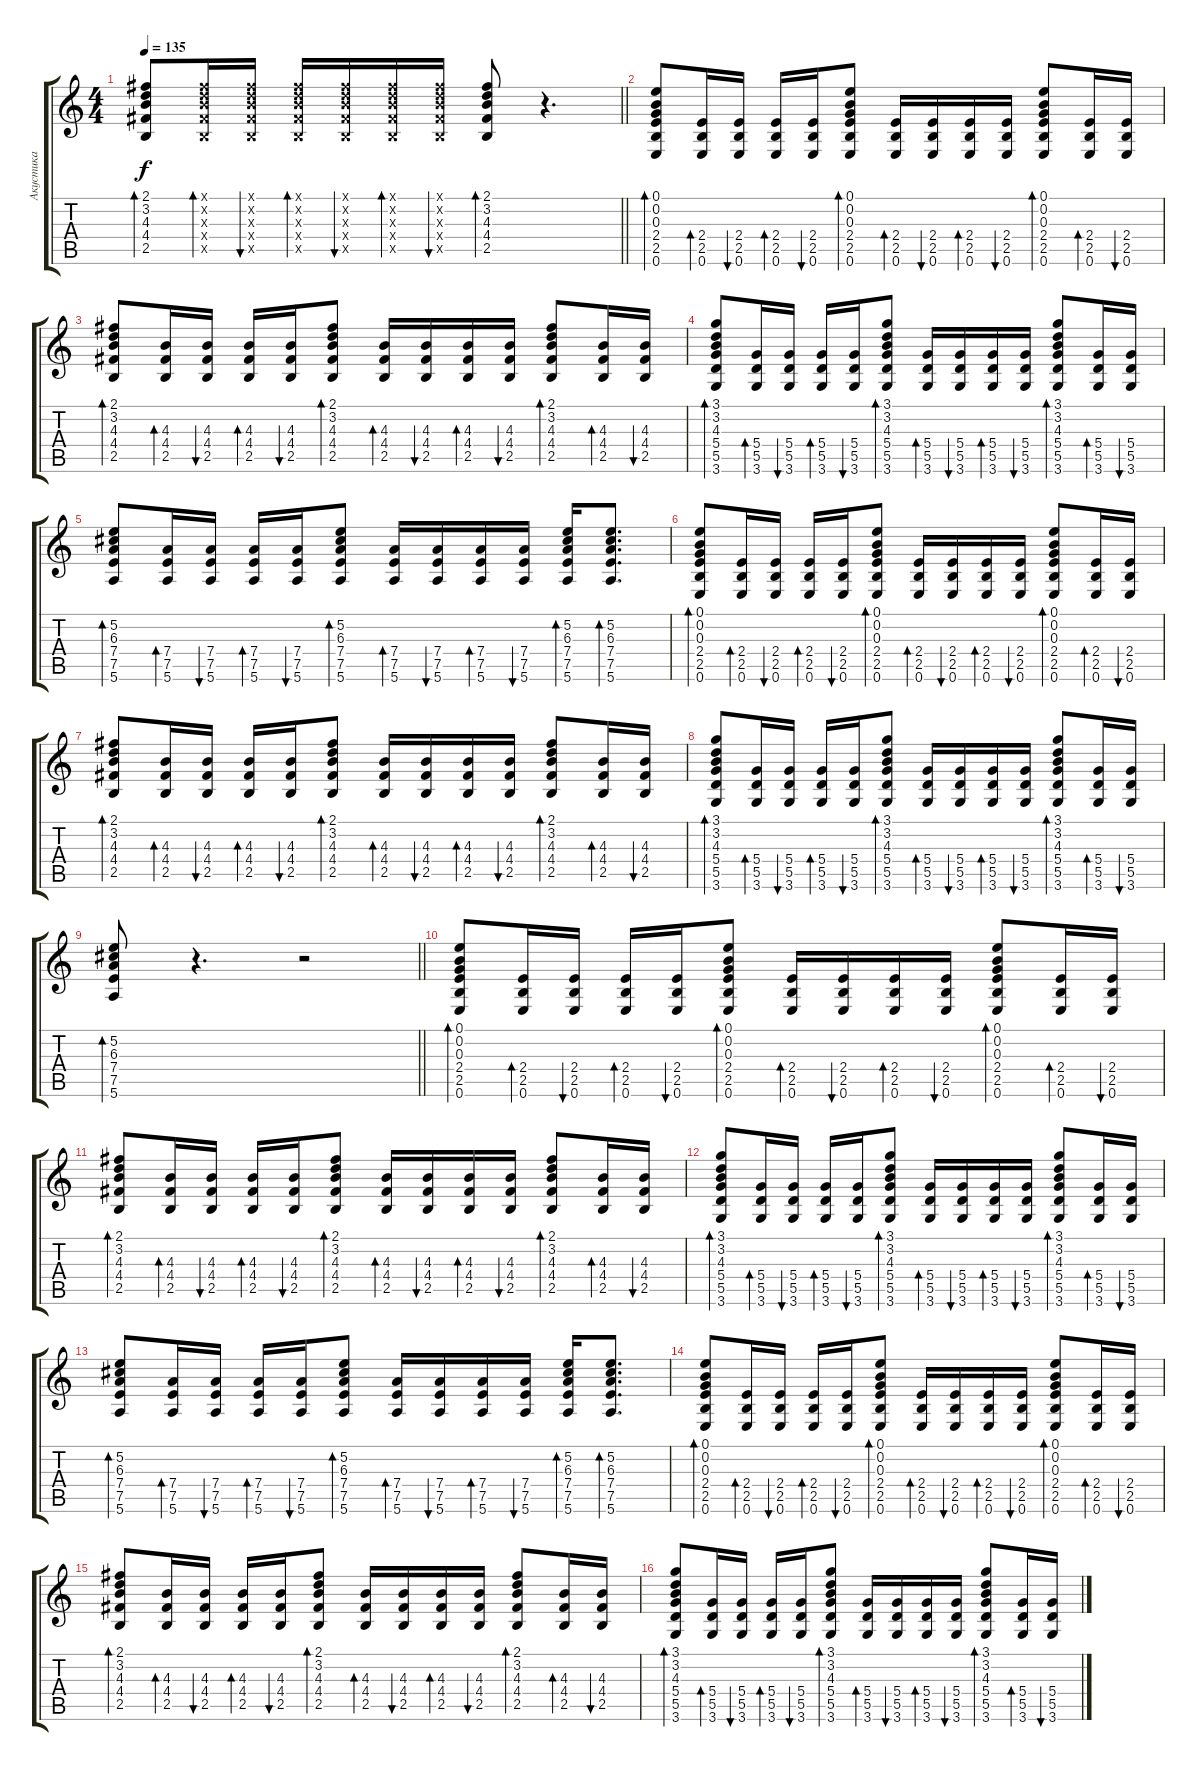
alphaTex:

\track ("Акустика" "Акустика") {instrument acousticguitarsteel}
\staff {score tabs}
\tuning (E4 B3 G3 D3 A2 E2) {hide}
\ts (4 4)
\tempo 135
\clef g2
\barLineRight lightlight
\ks c
(2.1 3.2 4.3 4.4 2.5).8{bd 30 dy f} (2.1{x} 3.2{x} 4.3{x} 4.4{x} 2.5{x}).16{bd 30} (2.1{x} 3.2{x} 4.3{x} 4.4{x} 2.5{x}).16{bu 30} (2.1{x} 3.2{x} 4.3{x} 4.4{x} 2.5{x}).16{bd 30} (2.1{x} 3.2{x} 4.3{x} 4.4{x} 2.5{x}).16{bu 30} (2.1{x} 3.2{x} 4.3{x} 4.4{x} 2.5{x}).16{bd 30} (2.1{x} 3.2{x} 4.3{x} 4.4{x} 2.5{x}).16{bu 30} (2.1 3.2 4.3 4.4 2.5).8{bd 30} r.4{d} |
(0.1 0.2 0.3 2.4 2.5 0.6).8{bd 30} (2.4 2.5 0.6).16{bd 30} (2.4 2.5 0.6).16{bu 30} (2.4 2.5 0.6).16{bd 30} (2.4 2.5 0.6).16{bu 30} (0.1 0.2 0.3 2.4 2.5 0.6).8{bd 30} (2.4 2.5 0.6).16{bd 30} (2.4 2.5 0.6).16{bu 30} (2.4 2.5 0.6).16{bd 30} (2.4 2.5 0.6).16{bu 30} (0.1 0.2 0.3 2.4 2.5 0.6).8{bd 30} (2.4 2.5 0.6).16{bd 30} (2.4 2.5 0.6).16{bu 30} |
(2.1 3.2 4.3 4.4 2.5).8{bd 30} (4.3 4.4 2.5).16{bd 30} (4.3 4.4 2.5).16{bu 30} (4.3 4.4 2.5).16{bd 30} (4.3 4.4 2.5).16{bu 30} (2.1 3.2 4.3 4.4 2.5).8{bd 30} (4.3 4.4 2.5).16{bd 30} (4.3 4.4 2.5).16{bu 30} (4.3 4.4 2.5).16{bd 30} (4.3 4.4 2.5).16{bu 30} (2.1 3.2 4.3 4.4 2.5).8{bd 30} (4.3 4.4 2.5).16{bd 30} (4.3 4.4 2.5).16{bu 30} |
(3.1 3.2 4.3 5.4 5.5 3.6).8{bd 30} (5.4 5.5 3.6).16{bd 30} (5.4 5.5 3.6).16{bu 30} (5.4 5.5 3.6).16{bd 30} (5.4 5.5 3.6).16{bu 30} (3.1 3.2 4.3 5.4 5.5 3.6).8{bd 30} (5.4 5.5 3.6).16{bd 30} (5.4 5.5 3.6).16{bu 30} (5.4 5.5 3.6).16{bd 30} (5.4 5.5 3.6).16{bu 30} (3.1 3.2 4.3 5.4 5.5 3.6).8{bd 30} (5.4 5.5 3.6).16{bd 30} (5.4 5.5 3.6).16{bu 30} |
(5.2 6.3 7.4 7.5 5.6).8{bd 30} (7.4 7.5 5.6).16{bd 30} (7.4 7.5 5.6).16{bu 30} (7.4 7.5 5.6).16{bd 30} (7.4 7.5 5.6).16{bu 30} (5.2 6.3 7.4 7.5 5.6).8{bd 30} (7.4 7.5 5.6).16{bd 30} (7.4 7.5 5.6).16{bu 30} (7.4 7.5 5.6).16{bd 30} (7.4 7.5 5.6).16{bu 30} (5.2 6.3 7.4 7.5 5.6).16{bd 30} (5.2 6.3 7.4 7.5 5.6).8{d bd 30} |
(0.1 0.2 0.3 2.4 2.5 0.6).8{bd 30} (2.4 2.5 0.6).16{bd 30} (2.4 2.5 0.6).16{bu 30} (2.4 2.5 0.6).16{bd 30} (2.4 2.5 0.6).16{bu 30} (0.1 0.2 0.3 2.4 2.5 0.6).8{bd 30} (2.4 2.5 0.6).16{bd 30} (2.4 2.5 0.6).16{bu 30} (2.4 2.5 0.6).16{bd 30} (2.4 2.5 0.6).16{bu 30} (0.1 0.2 0.3 2.4 2.5 0.6).8{bd 30} (2.4 2.5 0.6).16{bd 30} (2.4 2.5 0.6).16{bu 30} |
(2.1 3.2 4.3 4.4 2.5).8{bd 30} (4.3 4.4 2.5).16{bd 30} (4.3 4.4 2.5).16{bu 30} (4.3 4.4 2.5).16{bd 30} (4.3 4.4 2.5).16{bu 30} (2.1 3.2 4.3 4.4 2.5).8{bd 30} (4.3 4.4 2.5).16{bd 30} (4.3 4.4 2.5).16{bu 30} (4.3 4.4 2.5).16{bd 30} (4.3 4.4 2.5).16{bu 30} (2.1 3.2 4.3 4.4 2.5).8{bd 30} (4.3 4.4 2.5).16{bd 30} (4.3 4.4 2.5).16{bu 30} |
(3.1 3.2 4.3 5.4 5.5 3.6).8{bd 30} (5.4 5.5 3.6).16{bd 30} (5.4 5.5 3.6).16{bu 30} (5.4 5.5 3.6).16{bd 30} (5.4 5.5 3.6).16{bu 30} (3.1 3.2 4.3 5.4 5.5 3.6).8{bd 30} (5.4 5.5 3.6).16{bd 30} (5.4 5.5 3.6).16{bu 30} (5.4 5.5 3.6).16{bd 30} (5.4 5.5 3.6).16{bu 30} (3.1 3.2 4.3 5.4 5.5 3.6).8{bd 30} (5.4 5.5 3.6).16{bd 30} (5.4 5.5 3.6).16{bu 30} |
\barLineRight lightlight
(5.2 6.3 7.4 7.5 5.6).8{bd 30} r.4{d} r.2 |
(0.1 0.2 0.3 2.4 2.5 0.6).8{bd 30} (2.4 2.5 0.6).16{bd 30} (2.4 2.5 0.6).16{bu 30} (2.4 2.5 0.6).16{bd 30} (2.4 2.5 0.6).16{bu 30} (0.1 0.2 0.3 2.4 2.5 0.6).8{bd 30} (2.4 2.5 0.6).16{bd 30} (2.4 2.5 0.6).16{bu 30} (2.4 2.5 0.6).16{bd 30} (2.4 2.5 0.6).16{bu 30} (0.1 0.2 0.3 2.4 2.5 0.6).8{bd 30} (2.4 2.5 0.6).16{bd 30} (2.4 2.5 0.6).16{bu 30} |
(2.1 3.2 4.3 4.4 2.5).8{bd 30} (4.3 4.4 2.5).16{bd 30} (4.3 4.4 2.5).16{bu 30} (4.3 4.4 2.5).16{bd 30} (4.3 4.4 2.5).16{bu 30} (2.1 3.2 4.3 4.4 2.5).8{bd 30} (4.3 4.4 2.5).16{bd 30} (4.3 4.4 2.5).16{bu 30} (4.3 4.4 2.5).16{bd 30} (4.3 4.4 2.5).16{bu 30} (2.1 3.2 4.3 4.4 2.5).8{bd 30} (4.3 4.4 2.5).16{bd 30} (4.3 4.4 2.5).16{bu 30} |
(3.1 3.2 4.3 5.4 5.5 3.6).8{bd 30} (5.4 5.5 3.6).16{bd 30} (5.4 5.5 3.6).16{bu 30} (5.4 5.5 3.6).16{bd 30} (5.4 5.5 3.6).16{bu 30} (3.1 3.2 4.3 5.4 5.5 3.6).8{bd 30} (5.4 5.5 3.6).16{bd 30} (5.4 5.5 3.6).16{bu 30} (5.4 5.5 3.6).16{bd 30} (5.4 5.5 3.6).16{bu 30} (3.1 3.2 4.3 5.4 5.5 3.6).8{bd 30} (5.4 5.5 3.6).16{bd 30} (5.4 5.5 3.6).16{bu 30} |
(5.2 6.3 7.4 7.5 5.6).8{bd 30} (7.4 7.5 5.6).16{bd 30} (7.4 7.5 5.6).16{bu 30} (7.4 7.5 5.6).16{bd 30} (7.4 7.5 5.6).16{bu 30} (5.2 6.3 7.4 7.5 5.6).8{bd 30} (7.4 7.5 5.6).16{bd 30} (7.4 7.5 5.6).16{bu 30} (7.4 7.5 5.6).16{bd 30} (7.4 7.5 5.6).16{bu 30} (5.2 6.3 7.4 7.5 5.6).16{bd 30} (5.2 6.3 7.4 7.5 5.6).8{d bd 30} |
(0.1 0.2 0.3 2.4 2.5 0.6).8{bd 30} (2.4 2.5 0.6).16{bd 30} (2.4 2.5 0.6).16{bu 30} (2.4 2.5 0.6).16{bd 30} (2.4 2.5 0.6).16{bu 30} (0.1 0.2 0.3 2.4 2.5 0.6).8{bd 30} (2.4 2.5 0.6).16{bd 30} (2.4 2.5 0.6).16{bu 30} (2.4 2.5 0.6).16{bd 30} (2.4 2.5 0.6).16{bu 30} (0.1 0.2 0.3 2.4 2.5 0.6).8{bd 30} (2.4 2.5 0.6).16{bd 30} (2.4 2.5 0.6).16{bu 30} |
(2.1 3.2 4.3 4.4 2.5).8{bd 30} (4.3 4.4 2.5).16{bd 30} (4.3 4.4 2.5).16{bu 30} (4.3 4.4 2.5).16{bd 30} (4.3 4.4 2.5).16{bu 30} (2.1 3.2 4.3 4.4 2.5).8{bd 30} (4.3 4.4 2.5).16{bd 30} (4.3 4.4 2.5).16{bu 30} (4.3 4.4 2.5).16{bd 30} (4.3 4.4 2.5).16{bu 30} (2.1 3.2 4.3 4.4 2.5).8{bd 30} (4.3 4.4 2.5).16{bd 30} (4.3 4.4 2.5).16{bu 30} |
(3.1 3.2 4.3 5.4 5.5 3.6).8{bd 30} (5.4 5.5 3.6).16{bd 30} (5.4 5.5 3.6).16{bu 30} (5.4 5.5 3.6).16{bd 30} (5.4 5.5 3.6).16{bu 30} (3.1 3.2 4.3 5.4 5.5 3.6).8{bd 30} (5.4 5.5 3.6).16{bd 30} (5.4 5.5 3.6).16{bu 30} (5.4 5.5 3.6).16{bd 30} (5.4 5.5 3.6).16{bu 30} (3.1 3.2 4.3 5.4 5.5 3.6).8{bd 30} (5.4 5.5 3.6).16{bd 30} (5.4 5.5 3.6).16{bu 30}
